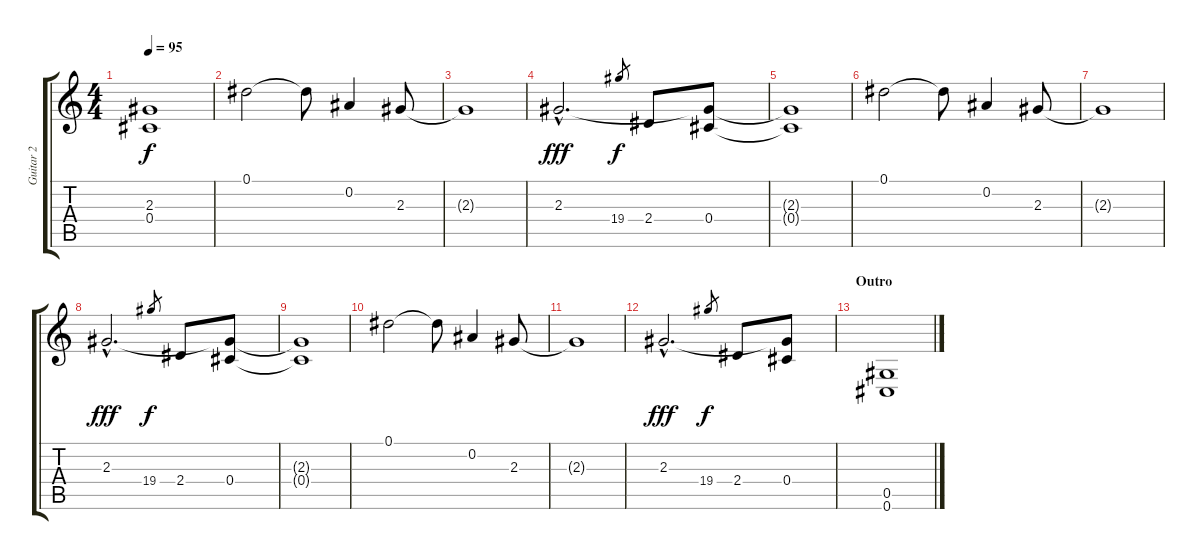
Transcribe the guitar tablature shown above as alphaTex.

\track ("Guitar 2" "Guitar 2") {instrument guitarharmonics}
\staff {score tabs}
\tuning (Eb4 Bb3 Gb3 Db3 Ab2 Db2) {hide}
\ts (4 4)
\tempo 95
\clef g2
\ks c
(2.3{t} 0.4{t}).1{dy f} |
0.1.2{instrument guitarharmonics} 0.1{t}.8 0.2.4 2.3.8 |
2.3{t}.1 |
2.3{hac}.2{d dy fff instrument guitarharmonics} 19.4.8{gr dy f} 2.4.8 (2.3{t} 0.4).8 |
(2.3{t} 0.4{t}).1 |
0.1.2{instrument guitarharmonics} 0.1{t}.8 0.2.4 2.3.8 |
2.3{t}.1 |
2.3{hac}.2{d dy fff instrument guitarharmonics} 19.4.8{gr dy f} 2.4.8 (2.3{t} 0.4).8 |
(2.3{t} 0.4{t}).1 |
0.1.2{instrument guitarharmonics} 0.1{t}.8 0.2.4 2.3.8 |
2.3{t}.1 |
2.3{hac}.2{d dy fff instrument guitarharmonics} 19.4.8{gr dy f} 2.4.8 (2.3{t} 0.4).8 |
\section ("" "Outro")
(0.5 0.6).1
